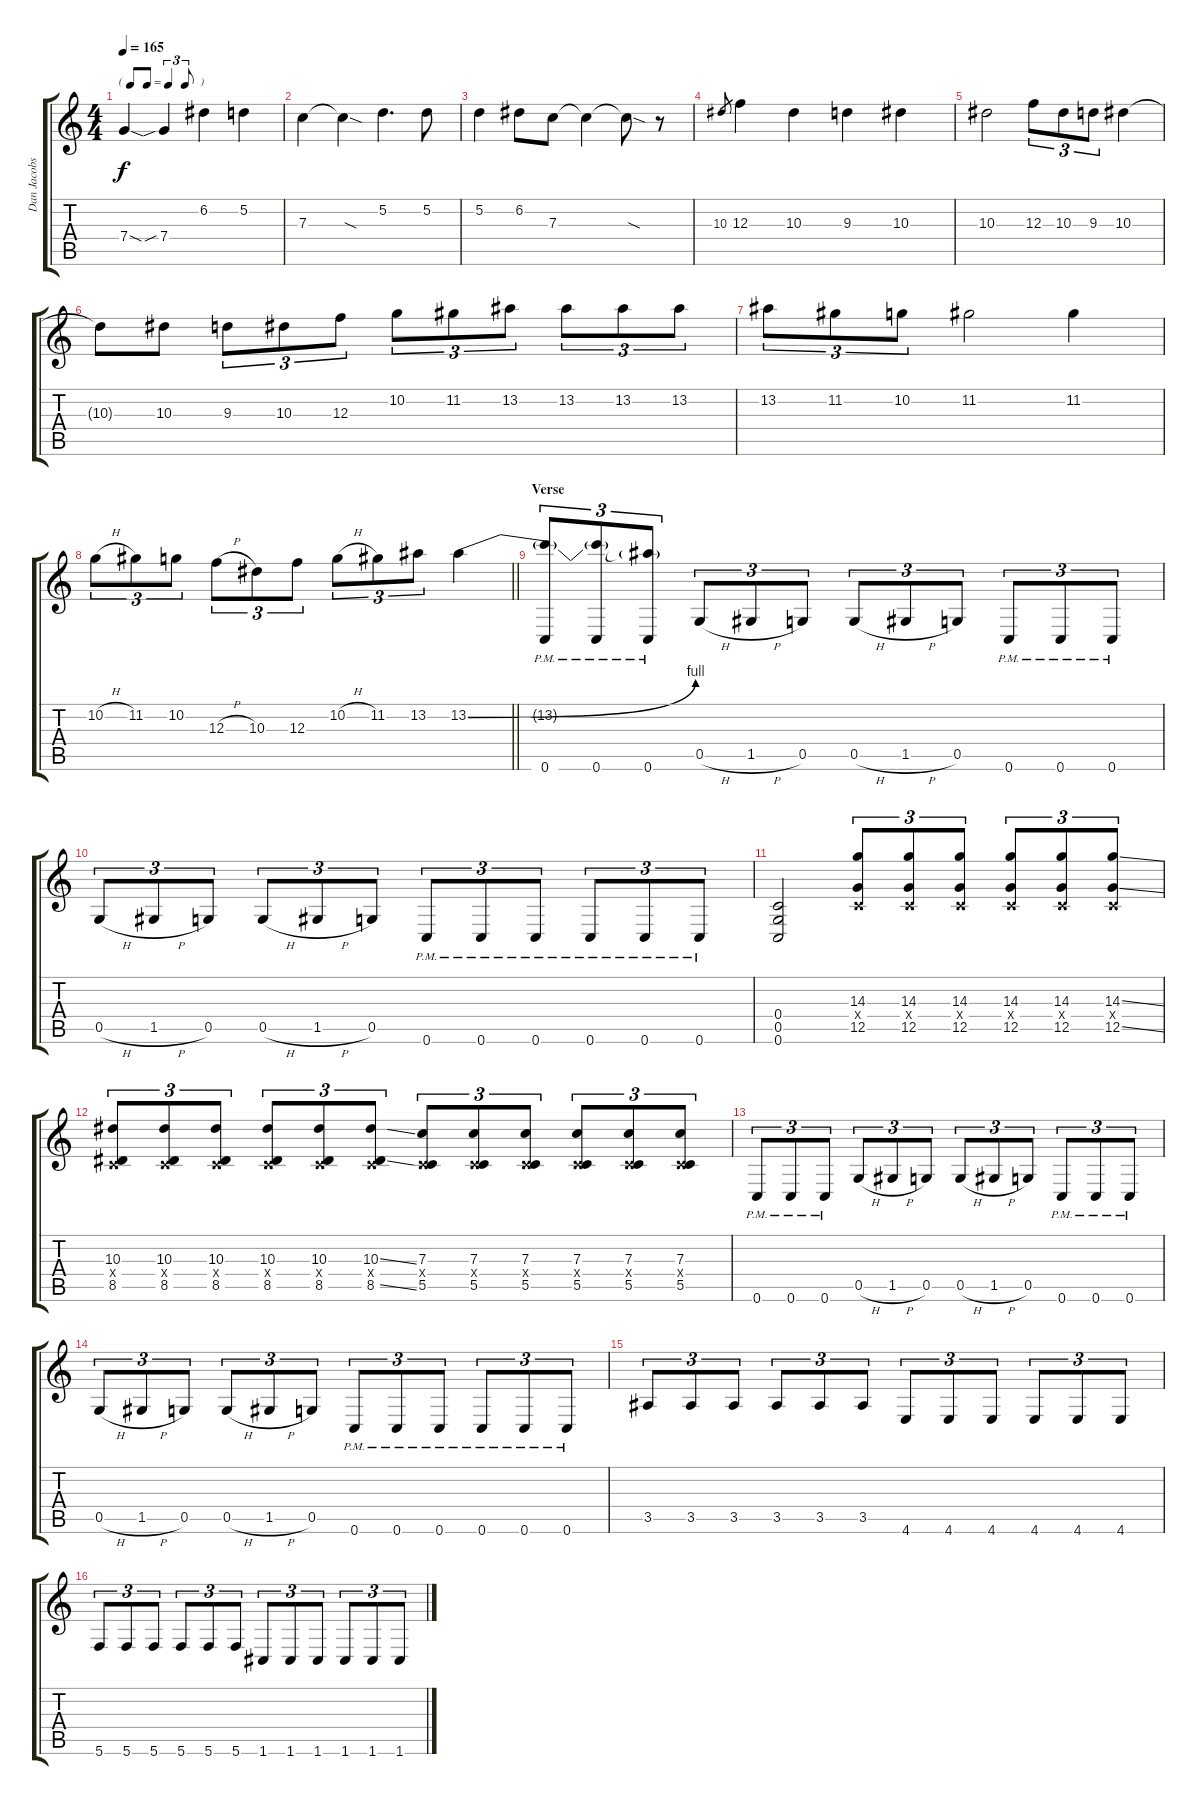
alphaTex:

\track ("Dan Jacobs" "Dan Jacobs") {instrument distortionguitar}
\staff {score tabs}
\tuning (D4 A3 F3 C3 G2 C2) {hide}
\ts (4 4)
\tf triplet8th
\tempo 165
\clef g2
\ks c
7.4{sod t}.4{dy f} 7.4{sib}.4 6.2.4 5.2.4 |
7.3.4 7.3{sod t}.4 5.2.4{d} 5.2.8 |
5.2.4 6.2.8 7.3.8 7.3{t}.4 7.3{sod t}.8 r.8 |
10.3.8{gr} 12.3.4 10.3.4 9.3.4 10.3.4 |
10.3.2 12.3.8{tu (3 2)} 10.3.8{tu (3 2)} 9.3.8{tu (3 2)} 10.3.4 |
10.3{t}.8 10.3.8 9.3.8{tu (3 2)} 10.3.8{tu (3 2)} 12.3.8{tu (3 2)} 10.2.8{tu (3 2)} 11.2.8{tu (3 2)} 13.2.8{tu (3 2)} 13.2.8{tu (3 2)} 13.2.8{tu (3 2)} 13.2.8{tu (3 2)} |
13.2.8{tu (3 2)} 11.2.8{tu (3 2)} 10.2.8{tu (3 2)} 11.2.2 11.2.4 |
\barLineRight lightlight
10.2{h}.8{tu (3 2)} 11.2.8{tu (3 2)} 10.2.8{tu (3 2)} 12.3{h}.8{tu (3 2)} 10.3.8{tu (3 2)} 12.3.8{tu (3 2)} 10.2{h}.8{tu (3 2)} 11.2.8{tu (3 2)} 13.2.8{tu (3 2)} 13.2{be (bend 0 0 60 4)}.4 |
\section ("" "Verse")
(13.2{t} 0.6{pm}).8{tu (3 2)} (13.2{t} 0.6{pm}).8{tu (3 2)} (13.2{t} 0.6{pm}).8{tu (3 2)} 0.5{h}.8{tu (3 2)} 1.5{h}.8{tu (3 2)} 0.5.8{tu (3 2)} 0.5{h}.8{tu (3 2)} 1.5{h}.8{tu (3 2)} 0.5.8{tu (3 2)} 0.6{pm}.8{tu (3 2)} 0.6{pm}.8{tu (3 2)} 0.6{pm}.8{tu (3 2)} |
0.5{h}.8{tu (3 2)} 1.5{h}.8{tu (3 2)} 0.5.8{tu (3 2)} 0.5{h}.8{tu (3 2)} 1.5{h}.8{tu (3 2)} 0.5.8{tu (3 2)} 0.6{pm}.8{tu (3 2)} 0.6{pm}.8{tu (3 2)} 0.6{pm}.8{tu (3 2)} 0.6{pm}.8{tu (3 2)} 0.6{pm}.8{tu (3 2)} 0.6{pm}.8{tu (3 2)} |
(0.4 0.5 0.6).2 (14.3 0.4{x} 12.5).8{tu (3 2)} (14.3 0.4{x} 12.5).8{tu (3 2)} (14.3 0.4{x} 12.5).8{tu (3 2)} (14.3 0.4{x} 12.5).8{tu (3 2)} (14.3 0.4{x} 12.5).8{tu (3 2)} (14.3{ss} 0.4{x} 12.5{ss}).8{tu (3 2)} |
(10.3 0.4{x} 8.5).8{tu (3 2)} (10.3 0.4{x} 8.5).8{tu (3 2)} (10.3 0.4{x} 8.5).8{tu (3 2)} (10.3 0.4{x} 8.5).8{tu (3 2)} (10.3 0.4{x} 8.5).8{tu (3 2)} (10.3{ss} 0.4{x} 8.5{ss}).8{tu (3 2)} (7.3 0.4{x} 5.5).8{tu (3 2)} (7.3 0.4{x} 5.5).8{tu (3 2)} (7.3 0.4{x} 5.5).8{tu (3 2)} (7.3 0.4{x} 5.5).8{tu (3 2)} (7.3 0.4{x} 5.5).8{tu (3 2)} (7.3 0.4{x} 5.5).8{tu (3 2)} |
0.6{pm}.8{tu (3 2)} 0.6{pm}.8{tu (3 2)} 0.6{pm}.8{tu (3 2)} 0.5{h}.8{tu (3 2)} 1.5{h}.8{tu (3 2)} 0.5.8{tu (3 2)} 0.5{h}.8{tu (3 2)} 1.5{h}.8{tu (3 2)} 0.5.8{tu (3 2)} 0.6{pm}.8{tu (3 2)} 0.6{pm}.8{tu (3 2)} 0.6{pm}.8{tu (3 2)} |
0.5{h}.8{tu (3 2)} 1.5{h}.8{tu (3 2)} 0.5.8{tu (3 2)} 0.5{h}.8{tu (3 2)} 1.5{h}.8{tu (3 2)} 0.5.8{tu (3 2)} 0.6{pm}.8{tu (3 2)} 0.6{pm}.8{tu (3 2)} 0.6{pm}.8{tu (3 2)} 0.6{pm}.8{tu (3 2)} 0.6{pm}.8{tu (3 2)} 0.6{pm}.8{tu (3 2)} |
3.5.8{tu (3 2)} 3.5.8{tu (3 2)} 3.5.8{tu (3 2)} 3.5.8{tu (3 2)} 3.5.8{tu (3 2)} 3.5.8{tu (3 2)} 4.6.8{tu (3 2)} 4.6.8{tu (3 2)} 4.6.8{tu (3 2)} 4.6.8{tu (3 2)} 4.6.8{tu (3 2)} 4.6.8{tu (3 2)} |
5.6.8{tu (3 2)} 5.6.8{tu (3 2)} 5.6.8{tu (3 2)} 5.6.8{tu (3 2)} 5.6.8{tu (3 2)} 5.6.8{tu (3 2)} 1.6.8{tu (3 2)} 1.6.8{tu (3 2)} 1.6.8{tu (3 2)} 1.6.8{tu (3 2)} 1.6.8{tu (3 2)} 1.6.8{tu (3 2)}
